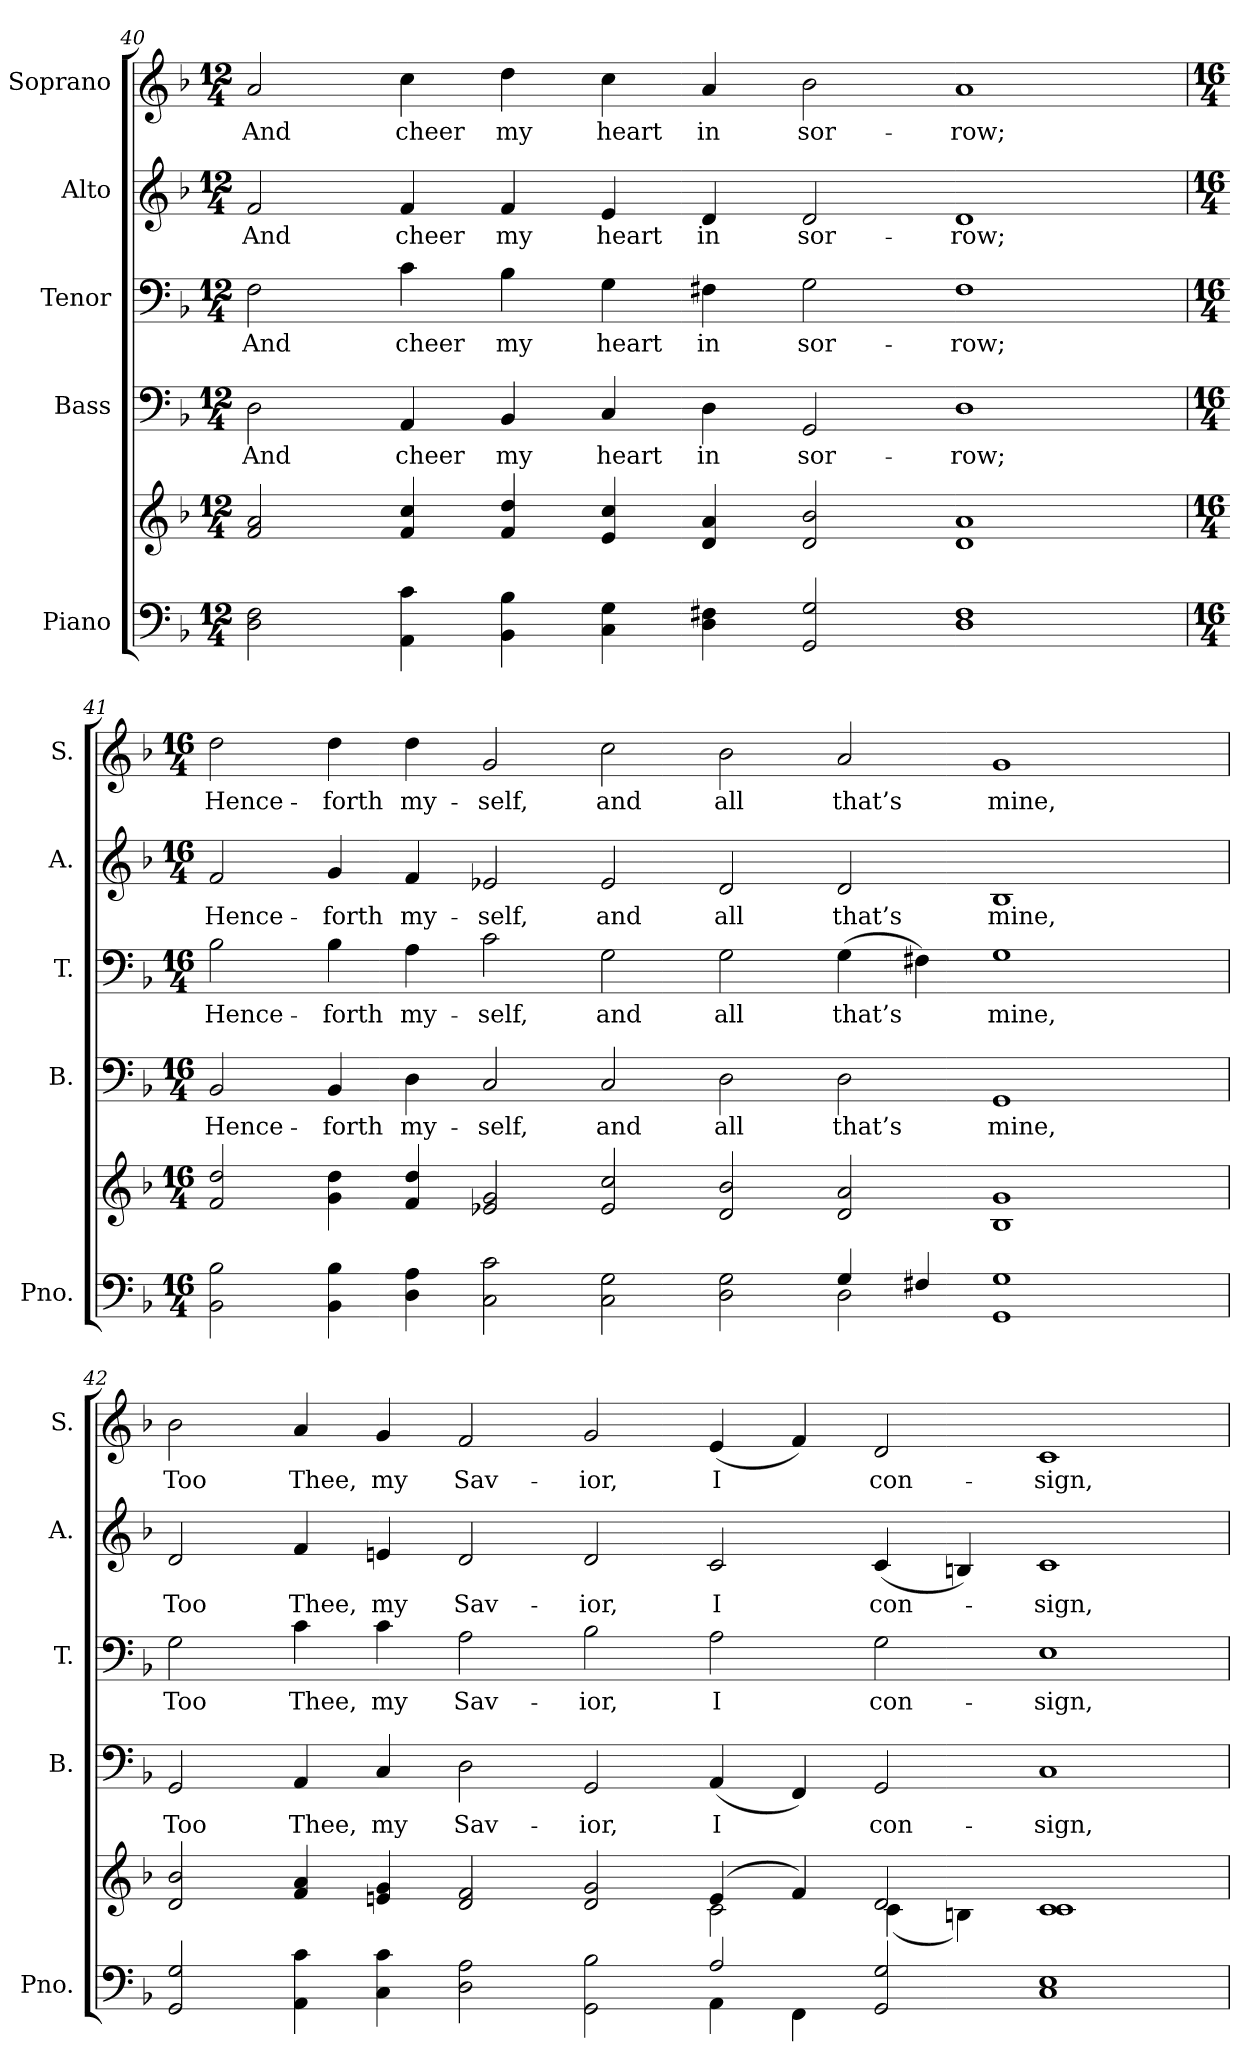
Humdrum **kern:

**kern	**kern	**kern	**text	**kern	**text	**kern	**text	**kern	**text
*part5	*part5	*part4	*part4	*part3	*part3	*part2	*part2	*part1	*part1
*staff6	*staff5	*staff4	*staff4	*staff3	*staff3	*staff2	*staff2	*staff1	*staff1
*I"Piano	*	*I"Bass	*	*I"Tenor	*	*I"Alto	*	*I"Soprano	*
*I'Pno.	*	*I'B.	*	*I'T.	*	*I'A.	*	*I'S.	*
!!LO:PB:g=z
*clefF4	*clefG2	*clefF4	*	*clefF4	*	*clefG2	*	*clefG2	*
*k[b-]	*k[b-]	*k[b-]	*	*k[b-]	*	*k[b-]	*	*k[b-]	*
*F:	*F:	*F:	*	*F:	*	*F:	*	*F:	*
*M12/4	*M12/4	*M12/4	*	*M12/4	*	*M12/4	*	*M12/4	*
=40	=40	=40	=40	=40	=40	=40	=40	=40	=40
!	!	!	!LO:LY:b:color=#000000	!	!	!	!	!	!
!	!	!	!	!	!LO:LY:b:color=#000000	!	!	!	!
!	!	!	!	!	!	!	!LO:LY:b:color=#000000	!	!
!	!	!	!	!	!	!	!	!	!LO:LY:b:color=#000000
2Di\ 2Fi	2fi/ 2ai	2Di\	And	2Fi\	And	2fi/	And	2ai/	And
!	!	!	!LO:LY:b:color=#000000	!	!	!	!	!	!
!	!	!	!	!	!LO:LY:b:color=#000000	!	!	!	!
!	!	!	!	!	!	!	!LO:LY:b:color=#000000	!	!
!	!	!	!	!	!	!	!	!	!LO:LY:b:color=#000000
4AAi\ 4ci	4fi/ 4cci	4AAi/	cheer	4ci\	cheer	4fi/	cheer	4cci\	cheer
!	!	!	!LO:LY:b:color=#000000	!	!	!	!	!	!
!	!	!	!	!	!LO:LY:b:color=#000000	!	!	!	!
!	!	!	!	!	!	!	!LO:LY:b:color=#000000	!	!
!	!	!	!	!	!	!	!	!	!LO:LY:b:color=#000000
4BB-i\ 4B-i	4fi/ 4ddi	4BB-i/	my	4B-i\	my	4fi/	my	4ddi\	my
!	!	!	!LO:LY:b:color=#000000	!	!	!	!	!	!
!	!	!	!	!	!LO:LY:b:color=#000000	!	!	!	!
!	!	!	!	!	!	!	!LO:LY:b:color=#000000	!	!
!	!	!	!	!	!	!	!	!	!LO:LY:b:color=#000000
4Ci\ 4Gi	4ei/ 4cci	4Ci/	heart	4Gi\	heart	4ei/	heart	4cci\	heart
!	!	!	!LO:LY:b:color=#000000	!	!	!	!	!	!
!	!	!	!	!	!LO:LY:b:color=#000000	!	!	!	!
!	!	!	!	!	!	!	!LO:LY:b:color=#000000	!	!
!	!	!	!	!	!	!	!	!	!LO:LY:b:color=#000000
4Di\ 4F#Xi	4di/ 4ai	4Di\	in	4F#Xi\	in	4di/	in	4ai/	in
!	!	!	!LO:LY:b:color=#000000	!	!	!	!	!	!
!	!	!	!	!	!LO:LY:b:color=#000000	!	!	!	!
!	!	!	!	!	!	!	!LO:LY:b:color=#000000	!	!
!	!	!	!	!	!	!	!	!	!LO:LY:b:color=#000000
2GGi/ 2Gi	2di/ 2b-i	2GGi/	sor-	2Gi\	sor-	2di/	sor-	2b-i\	sor-
!	!	!	!LO:LY:b:color=#000000	!	!	!	!	!	!
!	!	!	!	!	!LO:LY:b:color=#000000	!	!	!	!
!	!	!	!	!	!	!	!LO:LY:b:color=#000000	!	!
!	!	!	!	!	!	!	!	!	!LO:LY:b:color=#000000
1Di 1F#i	1di 1ai	1Di	-row;	1F#i	-row;	1di	-row;	1ai	-row;
!!LO:PB:g=z
=41	=41	=41	=41	=41	=41	=41	=41	=41	=41
*M16/4	*M16/4	*M16/4	*	*M16/4	*	*M16/4	*	*M16/4	*
*^	*	*	*	*	*	*	*	*	*
!	!	!	!	!LO:LY:b:color=#000000	!	!	!	!	!	!
!	!	!	!	!	!	!LO:LY:b:color=#000000	!	!	!	!
!	!	!	!	!	!	!	!	!LO:LY:b:color=#000000	!	!
!	!	!	!	!	!	!	!	!	!	!LO:LY:b:color=#000000
2BB-i\ 2B-i	1ryy	2fi/ 2ddi	2BB-i/	Hence-	2B-i\	Hence-	2fi/	Hence-	2ddi\	Hence-
!	!	!	!	!LO:LY:b:color=#000000	!	!	!	!	!	!
!	!	!	!	!	!	!LO:LY:b:color=#000000	!	!	!	!
!	!	!	!	!	!	!	!	!LO:LY:b:color=#000000	!	!
!	!	!	!	!	!	!	!	!	!	!LO:LY:b:color=#000000
4BB-i\ 4B-i	.	4gi\ 4ddi	4BB-i/	-forth	4B-i\	-forth	4gi/	-forth	4ddi\	-forth
!	!	!	!	!LO:LY:b:color=#000000	!	!	!	!	!	!
!	!	!	!	!	!	!LO:LY:b:color=#000000	!	!	!	!
!	!	!	!	!	!	!	!	!LO:LY:b:color=#000000	!	!
!	!	!	!	!	!	!	!	!	!	!LO:LY:b:color=#000000
4Di\ 4Ai	.	4fi/ 4ddi	4Di\	my-	4Ai\	my-	4fi/	my-	4ddi\	my-
!	!	!	!	!LO:LY:b:color=#000000	!	!	!	!	!	!
!	!	!	!	!	!	!LO:LY:b:color=#000000	!	!	!	!
!	!	!	!	!	!	!	!	!LO:LY:b:color=#000000	!	!
!	!	!	!	!	!	!	!	!	!	!LO:LY:b:color=#000000
2Ci\ 2ci	2ryy	2e-Xi/ 2gi	2Ci/	-self,	2ci\	-self,	2e-Xi/	-self,	2gi/	-self,
!	!	!	!	!LO:LY:b:color=#000000	!	!	!	!	!	!
!	!	!	!	!	!	!LO:LY:b:color=#000000	!	!	!	!
!	!	!	!	!	!	!	!	!LO:LY:b:color=#000000	!	!
!	!	!	!	!	!	!	!	!	!	!LO:LY:b:color=#000000
2Ci\ 2Gi	1ryy	2e-i/ 2cci	2Ci/	and	2Gi\	and	2e-i/	and	2cci\	and
!	!	!	!	!LO:LY:b:color=#000000	!	!	!	!	!	!
!	!	!	!	!	!	!LO:LY:b:color=#000000	!	!	!	!
!	!	!	!	!	!	!	!	!LO:LY:b:color=#000000	!	!
!	!	!	!	!	!	!	!	!	!	!LO:LY:b:color=#000000
2Di\ 2Gi	.	2di/ 2b-i	2Di\	all	2Gi\	all	2di/	all	2b-i\	all
!	!	!	!	!LO:LY:b:color=#000000	!	!	!	!	!	!
!	!	!	!	!	!	!LO:LY:b:color=#000000	!	!	!	!
!	!	!	!	!	!	!	!	!LO:LY:b:color=#000000	!	!
!	!	!	!	!	!	!	!	!	!	!LO:LY:b:color=#000000
4Gi/	2Di\	2di/ 2ai	2Di\	that’s	(4Gi\	that’s	2di/	that’s	2ai/	that’s
4F#Xi/	.	.	.	.	4F#Xi\)	.	.	.	.	.
!	!	!	!	!LO:LY:b:color=#000000	!	!	!	!	!	!
!	!	!	!	!	!	!LO:LY:b:color=#000000	!	!	!	!
!	!	!	!	!	!	!	!	!LO:LY:b:color=#000000	!	!
!	!	!	!	!	!	!	!	!	!	!LO:LY:b:color=#000000
1GGi 1Gi	2ryy	1B-i 1gi	1GGi	mine,	1Gi	mine,	1B-i	mine,	1gi	mine,
.	2ryy	.	.	.	.	.	.	.	.	.
!!LO:PB:g=z
=42	=42	=42	=42	=42	=42	=42	=42	=42	=42	=42
*	*	*^	*	*	*	*	*	*	*	*
!	!	!	!	!	!LO:LY:b:color=#000000	!	!	!	!	!	!
!	!	!	!	!	!	!	!LO:LY:b:color=#000000	!	!	!	!
!	!	!	!	!	!	!	!	!	!LO:LY:b:color=#000000	!	!
!	!	!	!	!	!	!	!	!	!	!	!LO:LY:b:color=#000000
2GGi/ 2Gi	1ryy	2di/ 2b-i	1ryy	2GGi/	Too	2Gi\	Too	2di/	Too	2b-i\	Too
!	!	!	!	!	!LO:LY:b:color=#000000	!	!	!	!	!	!
!	!	!	!	!	!	!	!LO:LY:b:color=#000000	!	!	!	!
!	!	!	!	!	!	!	!	!	!LO:LY:b:color=#000000	!	!
!	!	!	!	!	!	!	!	!	!	!	!LO:LY:b:color=#000000
4AAi\ 4ci	.	4fi/ 4ai	.	4AAi/	Thee,	4ci\	Thee,	4fi/	Thee,	4ai/	Thee,
!	!	!	!	!	!LO:LY:b:color=#000000	!	!	!	!	!	!
!	!	!	!	!	!	!	!LO:LY:b:color=#000000	!	!	!	!
!	!	!	!	!	!	!	!	!	!LO:LY:b:color=#000000	!	!
!	!	!	!	!	!	!	!	!	!	!	!LO:LY:b:color=#000000
4Ci\ 4ci	.	4eni/ 4gi	.	4Ci/	my	4ci\	my	4eni/	my	4gi/	my
!	!	!	!	!	!LO:LY:b:color=#000000	!	!	!	!	!	!
!	!	!	!	!	!	!	!LO:LY:b:color=#000000	!	!	!	!
!	!	!	!	!	!	!	!	!	!LO:LY:b:color=#000000	!	!
!	!	!	!	!	!	!	!	!	!	!	!LO:LY:b:color=#000000
2Di\ 2Ai	1ryy	2di/ 2fi	1ryy	2Di\	Sav-	2Ai\	Sav-	2di/	Sav-	2fi/	Sav-
!	!	!	!	!	!LO:LY:b:color=#000000	!	!	!	!	!	!
!	!	!	!	!	!	!	!LO:LY:b:color=#000000	!	!	!	!
!	!	!	!	!	!	!	!	!	!LO:LY:b:color=#000000	!	!
!	!	!	!	!	!	!	!	!	!	!	!LO:LY:b:color=#000000
2GGi\ 2B-i	.	2di/ 2gi	.	2GGi/	-ior,	2B-i\	-ior,	2di/	-ior,	2gi/	-ior,
!	!	!	!	!	!LO:LY:b:color=#000000	!	!	!	!	!	!
!	!	!	!	!	!	!	!LO:LY:b:color=#000000	!	!	!	!
!	!	!	!	!	!	!	!	!	!LO:LY:b:color=#000000	!	!
!	!	!	!	!	!	!	!	!	!	!	!LO:LY:b:color=#000000
2Ai/	4AAi\	(4ei/	2ci\	(4AAi/	I	2Ai\	I	2ci/	I	(4ei/	I
.	4FFi\	4fi/)	.	4FFi/)	.	.	.	.	.	4fi/)	.
!	!	!	!	!	!LO:LY:b:color=#000000	!	!	!	!	!	!
!	!	!	!	!	!	!	!LO:LY:b:color=#000000	!	!	!	!
!	!	!	!	!	!	!	!	!	!LO:LY:b:color=#000000	!	!
!	!	!	!	!	!	!	!	!	!	!	!LO:LY:b:color=#000000
2GGi/ 2Gi	2ryy	2di/	(4ci\	2GGi/	con-	2Gi\	con-	(4ci/	con-	2di/	con-
.	.	.	4Bni\)	.	.	.	.	4Bni/)	.	.	.
!	!	!	!	!	!LO:LY:b:color=#000000	!	!	!	!	!	!
!	!	!	!	!	!	!	!LO:LY:b:color=#000000	!	!	!	!
!	!	!	!	!	!	!	!	!	!LO:LY:b:color=#000000	!	!
!	!	!	!	!	!	!	!	!	!	!	!LO:LY:b:color=#000000
1Ci 1Ei	1ryy	1ci 1ci	1ryy	1Ci	-sign,	1Ei	-sign,	1ci	-sign,	1ci	-sign,
*v	*v	*	*	*	*	*	*	*	*	*	*
*	*v	*v	*	*	*	*	*	*	*	*
=	=	=	=	=	=	=	=	=	=
*-	*-	*-	*-	*-	*-	*-	*-	*-	*-
